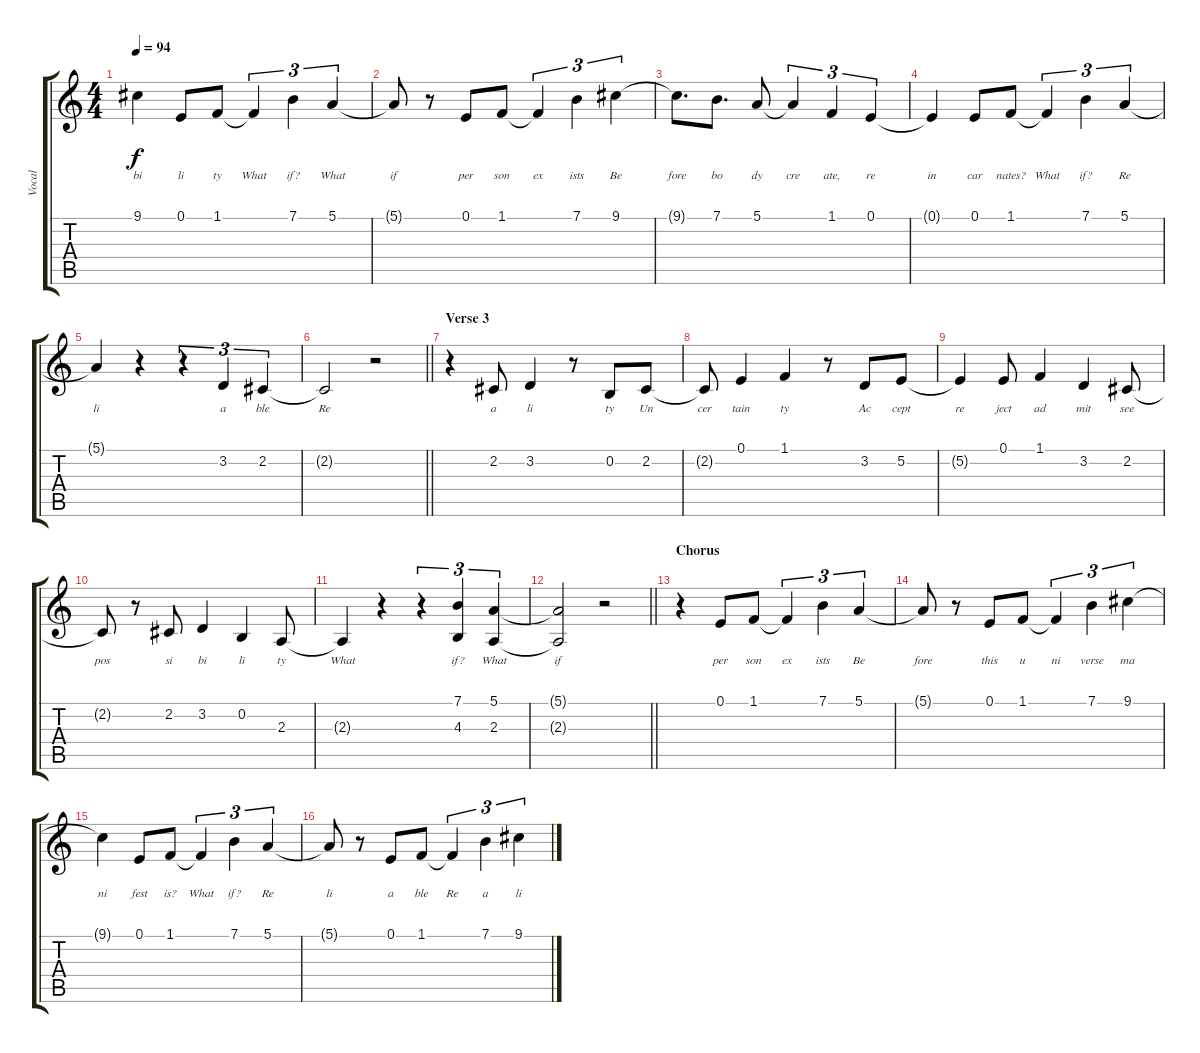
\track ("Vocal" "Vocal") {instrument acousticgrandpiano}
\staff {score tabs}
\tuning (E4 B3 G3 D3 A2 E2) {hide}
\ts (4 4)
\tempo 94
\clef g2
\ks c
9.1{t}.4{lyrics (0 "bi") lyrics (1 "") lyrics (2 "") lyrics (3 "") lyrics (4 "") dy f} 0.1.8{lyrics (0 "li") lyrics (1 "") lyrics (2 "") lyrics (3 "") lyrics (4 "")} 1.1.8{lyrics (0 "ty") lyrics (1 "") lyrics (2 "") lyrics (3 "") lyrics (4 "")} 1.1{t}.4{tu (3 2) lyrics (0 "What") lyrics (1 "") lyrics (2 "") lyrics (3 "") lyrics (4 "")} 7.1.4{tu (3 2) lyrics (0 "if?") lyrics (1 "") lyrics (2 "") lyrics (3 "") lyrics (4 "")} 5.1.4{tu (3 2) lyrics (0 "What") lyrics (1 "") lyrics (2 "") lyrics (3 "") lyrics (4 "")} |
5.1{t}.8{lyrics (0 "if") lyrics (1 "") lyrics (2 "") lyrics (3 "") lyrics (4 "")} r.8 0.1.8{lyrics (0 "per") lyrics (1 "") lyrics (2 "") lyrics (3 "") lyrics (4 "")} 1.1.8{lyrics (0 "son") lyrics (1 "") lyrics (2 "") lyrics (3 "") lyrics (4 "")} 1.1{t}.4{tu (3 2) lyrics (0 "ex") lyrics (1 "") lyrics (2 "") lyrics (3 "") lyrics (4 "")} 7.1.4{tu (3 2) lyrics (0 "ists") lyrics (1 "") lyrics (2 "") lyrics (3 "") lyrics (4 "")} 9.1.4{tu (3 2) lyrics (0 "Be") lyrics (1 "") lyrics (2 "") lyrics (3 "") lyrics (4 "")} |
9.1{t}.8{d lyrics (0 "fore") lyrics (1 "") lyrics (2 "") lyrics (3 "") lyrics (4 "")} 7.1.8{d lyrics (0 "bo") lyrics (1 "") lyrics (2 "") lyrics (3 "") lyrics (4 "")} 5.1.8{lyrics (0 "dy") lyrics (1 "") lyrics (2 "") lyrics (3 "") lyrics (4 "")} 5.1{t}.4{tu (3 2) lyrics (0 "cre") lyrics (1 "") lyrics (2 "") lyrics (3 "") lyrics (4 "")} 1.1.4{tu (3 2) lyrics (0 "ate,") lyrics (1 "") lyrics (2 "") lyrics (3 "") lyrics (4 "")} 0.1.4{tu (3 2) lyrics (0 "re") lyrics (1 "") lyrics (2 "") lyrics (3 "") lyrics (4 "")} |
0.1{t}.4{lyrics (0 "in") lyrics (1 "") lyrics (2 "") lyrics (3 "") lyrics (4 "")} 0.1.8{lyrics (0 "car") lyrics (1 "") lyrics (2 "") lyrics (3 "") lyrics (4 "")} 1.1.8{lyrics (0 "nates?") lyrics (1 "") lyrics (2 "") lyrics (3 "") lyrics (4 "")} 1.1{t}.4{tu (3 2) lyrics (0 "What") lyrics (1 "") lyrics (2 "") lyrics (3 "") lyrics (4 "")} 7.1.4{tu (3 2) lyrics (0 "if?") lyrics (1 "") lyrics (2 "") lyrics (3 "") lyrics (4 "")} 5.1.4{tu (3 2) lyrics (0 "Re") lyrics (1 "") lyrics (2 "") lyrics (3 "") lyrics (4 "")} |
5.1{t}.4{lyrics (0 "li") lyrics (1 "") lyrics (2 "") lyrics (3 "") lyrics (4 "")} r.4 r.4{tu (3 2)} 3.2.4{tu (3 2) lyrics (0 "a") lyrics (1 "") lyrics (2 "") lyrics (3 "") lyrics (4 "")} 2.2.4{tu (3 2) lyrics (0 "ble") lyrics (1 "") lyrics (2 "") lyrics (3 "") lyrics (4 "")} |
\barLineRight lightlight
2.2{t}.2{lyrics (0 "Re") lyrics (1 "") lyrics (2 "") lyrics (3 "") lyrics (4 "")} r.2 |
\section ("" "Verse 3")
r.4 2.2.8{lyrics (0 "a") lyrics (1 "") lyrics (2 "") lyrics (3 "") lyrics (4 "")} 3.2.4{lyrics (0 "li") lyrics (1 "") lyrics (2 "") lyrics (3 "") lyrics (4 "")} r.8 0.2.8{lyrics (0 "ty") lyrics (1 "") lyrics (2 "") lyrics (3 "") lyrics (4 "")} 2.2.8{lyrics (0 "Un") lyrics (1 "") lyrics (2 "") lyrics (3 "") lyrics (4 "")} |
2.2{t}.8{lyrics (0 "cer") lyrics (1 "") lyrics (2 "") lyrics (3 "") lyrics (4 "")} 0.1.4{lyrics (0 "tain") lyrics (1 "") lyrics (2 "") lyrics (3 "") lyrics (4 "")} 1.1.4{lyrics (0 "ty") lyrics (1 "") lyrics (2 "") lyrics (3 "") lyrics (4 "")} r.8 3.2.8{lyrics (0 "Ac") lyrics (1 "") lyrics (2 "") lyrics (3 "") lyrics (4 "")} 5.2.8{lyrics (0 "cept") lyrics (1 "") lyrics (2 "") lyrics (3 "") lyrics (4 "")} |
5.2{t}.4{lyrics (0 "re") lyrics (1 "") lyrics (2 "") lyrics (3 "") lyrics (4 "")} 0.1.8{lyrics (0 "ject") lyrics (1 "") lyrics (2 "") lyrics (3 "") lyrics (4 "")} 1.1.4{lyrics (0 "ad") lyrics (1 "") lyrics (2 "") lyrics (3 "") lyrics (4 "")} 3.2.4{lyrics (0 "mit") lyrics (1 "") lyrics (2 "") lyrics (3 "") lyrics (4 "")} 2.2.8{lyrics (0 "see") lyrics (1 "") lyrics (2 "") lyrics (3 "") lyrics (4 "")} |
2.2{t}.8{lyrics (0 "pos") lyrics (1 "") lyrics (2 "") lyrics (3 "") lyrics (4 "")} r.8 2.2.8{lyrics (0 "si") lyrics (1 "") lyrics (2 "") lyrics (3 "") lyrics (4 "")} 3.2.4{lyrics (0 "bi") lyrics (1 "") lyrics (2 "") lyrics (3 "") lyrics (4 "")} 0.2.4{lyrics (0 "li") lyrics (1 "") lyrics (2 "") lyrics (3 "") lyrics (4 "")} 2.3.8{lyrics (0 "ty") lyrics (1 "") lyrics (2 "") lyrics (3 "") lyrics (4 "")} |
2.3{t}.4{lyrics (0 "What") lyrics (1 "") lyrics (2 "") lyrics (3 "") lyrics (4 "")} r.4 r.4{tu (3 2)} (7.1 4.3).4{tu (3 2) lyrics (0 "if?") lyrics (1 "") lyrics (2 "") lyrics (3 "") lyrics (4 "")} (5.1 2.3).4{tu (3 2) lyrics (0 "What") lyrics (1 "") lyrics (2 "") lyrics (3 "") lyrics (4 "")} |
\barLineRight lightlight
(5.1{t} 2.3{t}).2{lyrics (0 "if") lyrics (1 "") lyrics (2 "") lyrics (3 "") lyrics (4 "")} r.2 |
\section ("" "Chorus")
r.4 0.1.8{lyrics (0 "per") lyrics (1 "") lyrics (2 "") lyrics (3 "") lyrics (4 "")} 1.1.8{lyrics (0 "son") lyrics (1 "") lyrics (2 "") lyrics (3 "") lyrics (4 "")} 1.1{t}.4{tu (3 2) lyrics (0 "ex") lyrics (1 "") lyrics (2 "") lyrics (3 "") lyrics (4 "")} 7.1.4{tu (3 2) lyrics (0 "ists") lyrics (1 "") lyrics (2 "") lyrics (3 "") lyrics (4 "")} 5.1.4{tu (3 2) lyrics (0 "Be") lyrics (1 "") lyrics (2 "") lyrics (3 "") lyrics (4 "")} |
5.1{t}.8{lyrics (0 "fore") lyrics (1 "") lyrics (2 "") lyrics (3 "") lyrics (4 "")} r.8 0.1.8{lyrics (0 "this") lyrics (1 "") lyrics (2 "") lyrics (3 "") lyrics (4 "")} 1.1.8{lyrics (0 "u") lyrics (1 "") lyrics (2 "") lyrics (3 "") lyrics (4 "")} 1.1{t}.4{tu (3 2) lyrics (0 "ni") lyrics (1 "") lyrics (2 "") lyrics (3 "") lyrics (4 "")} 7.1.4{tu (3 2) lyrics (0 "verse") lyrics (1 "") lyrics (2 "") lyrics (3 "") lyrics (4 "")} 9.1.4{tu (3 2) lyrics (0 "ma") lyrics (1 "") lyrics (2 "") lyrics (3 "") lyrics (4 "")} |
9.1{t}.4{lyrics (0 "ni") lyrics (1 "") lyrics (2 "") lyrics (3 "") lyrics (4 "")} 0.1.8{lyrics (0 "fest") lyrics (1 "") lyrics (2 "") lyrics (3 "") lyrics (4 "")} 1.1.8{lyrics (0 "is?") lyrics (1 "") lyrics (2 "") lyrics (3 "") lyrics (4 "")} 1.1{t}.4{tu (3 2) lyrics (0 "What") lyrics (1 "") lyrics (2 "") lyrics (3 "") lyrics (4 "")} 7.1.4{tu (3 2) lyrics (0 "if?") lyrics (1 "") lyrics (2 "") lyrics (3 "") lyrics (4 "")} 5.1.4{tu (3 2) lyrics (0 "Re") lyrics (1 "") lyrics (2 "") lyrics (3 "") lyrics (4 "")} |
5.1{t}.8{lyrics (0 "li") lyrics (1 "") lyrics (2 "") lyrics (3 "") lyrics (4 "")} r.8 0.1.8{lyrics (0 "a") lyrics (1 "") lyrics (2 "") lyrics (3 "") lyrics (4 "")} 1.1.8{lyrics (0 "ble") lyrics (1 "") lyrics (2 "") lyrics (3 "") lyrics (4 "")} 1.1{t}.4{tu (3 2) lyrics (0 "Re") lyrics (1 "") lyrics (2 "") lyrics (3 "") lyrics (4 "")} 7.1.4{tu (3 2) lyrics (0 "a") lyrics (1 "") lyrics (2 "") lyrics (3 "") lyrics (4 "")} 9.1.4{tu (3 2) lyrics (0 "li") lyrics (1 "") lyrics (2 "") lyrics (3 "") lyrics (4 "")}
